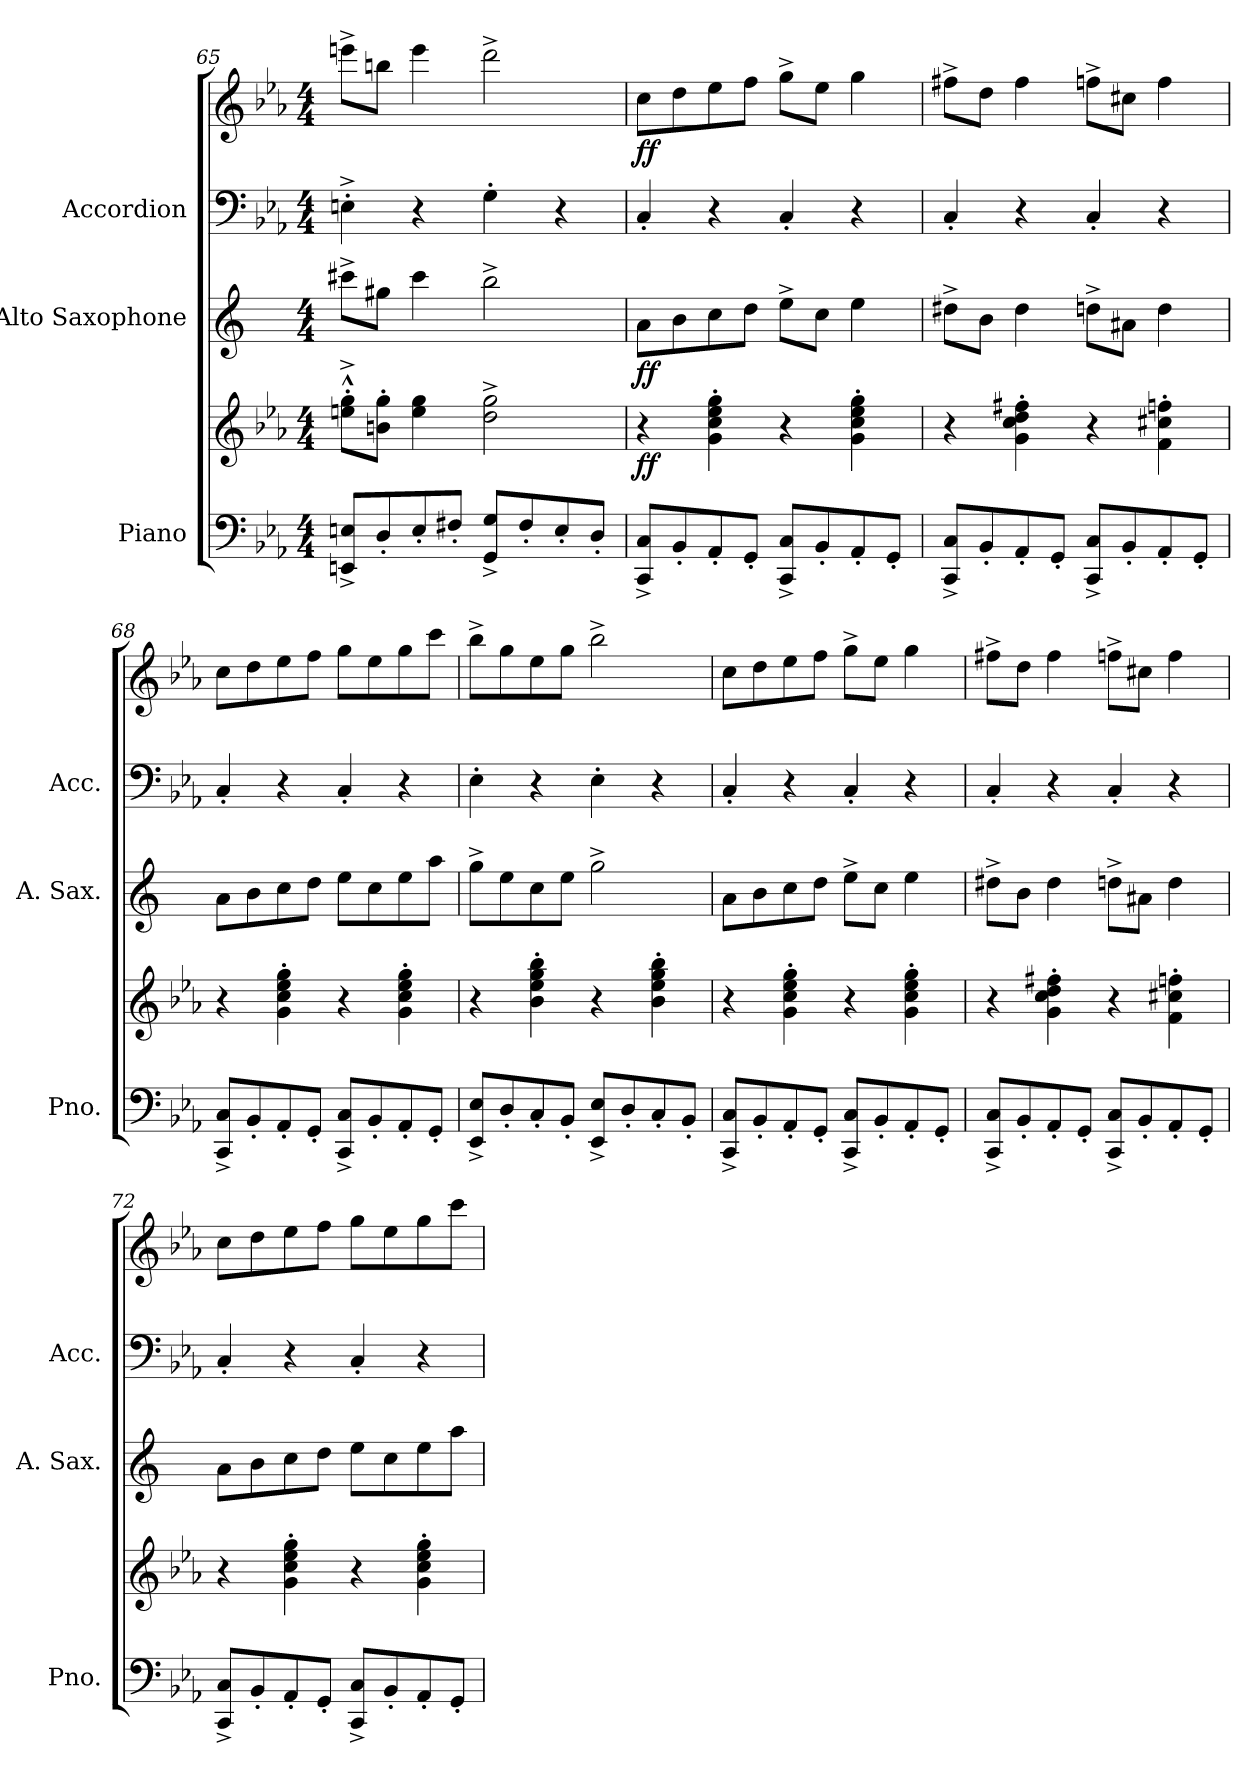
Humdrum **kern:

**kern	**kern	**dynam	**kern	**dynam	**kern	**kern	**dynam
*part3	*part3	*part3	*part2	*part2	*part1	*part1	*part1
*staff5	*staff4	*staff4/5	*staff3	*staff3	*staff2	*staff1	*staff1/2
*I"Piano	*	*	*I"Alto Saxophone	*	*I"Accordion	*	*
*I'Pno.	*	*	*I'A. Sax.	*	*I'Acc.	*	*
*clefF4	*clefG2	*	*clefG2	*	*clefF4	*clefG2	*
*	*	*	*ITrd5c9	*	*	*	*
*k[b-e-a-]	*k[b-e-a-]	*	*k[b-e-a-]	*	*k[b-e-a-]	*k[b-e-a-]	*
*M4/4	*M4/4	*	*M4/4	*	*M4/4	*M4/4	*
=65	=65	=65	=65	=65	=65	=65	=65
8EEn/^ 8En/^L	8een\'^^^ 8gg\'^^^L	.	8een^\L	.	4En'^\	8eeen^\L	.
8D<'/	8bn\' 8gg\'J	.	8bn\J	.	.	8bbn\J	.
8E'/	4ee\ 4gg\	.	4ee\	.	4r	4eee\	.
8F#X'/J	.	.	.	.	.	.	.
8GG/^ 8G/^L	2dd\^ 2gg\^	.	2dd^\	.	4G'\	2ddd^\	.
8F#'/	.	.	.	.	.	.	.
8E'/	.	.	.	.	4r	.	.
8D'/J	.	.	.	.	.	.	.
!!LO:LB:g=z
=66	=66	=66	=66	=66	=66	=66	=66
!	!	!LO:DY:b	!	!LO:DY:b	!	!	!LO:DY:b
8CC/^ 8C/^L	4r	ff	8c\L	ff	4C'/	8cc\L	ff
8BB-'/	.	.	8d\	.	.	8dd\	.
8AA-'/	4g\' 4cc\' 4ee-\' 4gg\'	.	8e-\	.	4r	8ee-\	.
8GG'/J	.	.	8f\J	.	.	8ff\J	.
8CC/^ 8C/^L	4r	.	8g^\L	.	4C'/	8gg^\L	.
8BB-'/	.	.	8e-\J	.	.	8ee-\J	.
8AA-'/	4g\' 4cc\' 4ee-\' 4gg\'	.	4g\	.	4r	4gg\	.
8GG'/J	.	.	.	.	.	.	.
=67	=67	=67	=67	=67	=67	=67	=67
8CC/^ 8C/^L	4r	.	8f#X^\L	.	4C'/	8ff#X^\L	.
8BB-'/	.	.	8d\J	.	.	8dd\J	.
8AA-'/	4g\' 4cc\' 4dd\' 4ff#X\'	.	4f#\	.	4r	4ff#\	.
8GG'/J	.	.	.	.	.	.	.
8CC/^ 8C/^L	4r	.	8fn^\L	.	4C'/	8ffn^\L	.
8BB-'/	.	.	8c#X\J	.	.	8cc#X\J	.
8AA-'/	4f\' 4cc#X\' 4ffn\'	.	4f\	.	4r	4ff\	.
8GG'/J	.	.	.	.	.	.	.
=68	=68	=68	=68	=68	=68	=68	=68
8CC/^ 8C/^L	4r	.	8c\L	.	4C'/	8cc\L	.
8BB-'/	.	.	8d\	.	.	8dd\	.
8AA-'/	4g\' 4cc\' 4ee-\' 4gg\'	.	8e-\	.	4r	8ee-\	.
8GG'/J	.	.	8f\J	.	.	8ff\J	.
8CC/^ 8C/^L	4r	.	8g\L	.	4C'/	8gg\L	.
8BB-'/	.	.	8e-\	.	.	8ee-\	.
8AA-'/	4g\' 4cc\' 4ee-\' 4gg\'	.	8g\	.	4r	8gg\	.
8GG'/J	.	.	8cc\J	.	.	8ccc\J	.
=69	=69	=69	=69	=69	=69	=69	=69
8EE-/^ 8E-/^L	4r	.	8b-^\L	.	4E-'\	8bb-^\L	.
8D'/	.	.	8g\	.	.	8gg\	.
8C'/	4b-\' 4ee-\' 4gg\' 4bb-\'	.	8e-\	.	4r	8ee-\	.
8BB-'/J	.	.	8g\J	.	.	8gg\J	.
8EE-/^ 8E-/^L	4r	.	2b-^\	.	4E-'\	2bb-^\	.
8D'/	.	.	.	.	.	.	.
8C'/	4b-\' 4ee-\' 4gg\' 4bb-\'	.	.	.	4r	.	.
8BB-'/J	.	.	.	.	.	.	.
!!LO:PB:g=z
=70	=70	=70	=70	=70	=70	=70	=70
8CC/^ 8C/^L	4r	.	8c\L	.	4C'/	8cc\L	.
8BB-'/	.	.	8d\	.	.	8dd\	.
8AA-'/	4g\' 4cc\' 4ee-\' 4gg\'	.	8e-\	.	4r	8ee-\	.
8GG'/J	.	.	8f\J	.	.	8ff\J	.
8CC/^ 8C/^L	4r	.	8g^\L	.	4C'/	8gg^\L	.
8BB-'/	.	.	8e-\J	.	.	8ee-\J	.
8AA-'/	4g\' 4cc\' 4ee-\' 4gg\'	.	4g\	.	4r	4gg\	.
8GG'/J	.	.	.	.	.	.	.
=71	=71	=71	=71	=71	=71	=71	=71
8CC/^ 8C/^L	4r	.	8f#X^\L	.	4C'/	8ff#X^\L	.
8BB-'/	.	.	8d\J	.	.	8dd\J	.
8AA-'/	4g\' 4cc\' 4dd\' 4ff#X\'	.	4f#\	.	4r	4ff#\	.
8GG'/J	.	.	.	.	.	.	.
8CC/^ 8C/^L	4r	.	8fn^\L	.	4C'/	8ffn^\L	.
8BB-'/	.	.	8c#X\J	.	.	8cc#X\J	.
8AA-'/	4f\' 4cc#X\' 4ffn\'	.	4f\	.	4r	4ff\	.
8GG'/J	.	.	.	.	.	.	.
=72	=72	=72	=72	=72	=72	=72	=72
8CC/^ 8C/^L	4r	.	8c\L	.	4C'/	8cc\L	.
8BB-'/	.	.	8d\	.	.	8dd\	.
8AA-'/	4g\' 4cc\' 4ee-\' 4gg\'	.	8e-\	.	4r	8ee-\	.
8GG'/J	.	.	8f\J	.	.	8ff\J	.
8CC/^ 8C/^L	4r	.	8g\L	.	4C'/	8gg\L	.
8BB-'/	.	.	8e-\	.	.	8ee-\	.
8AA-'/	4g\' 4cc\' 4ee-\' 4gg\'	.	8g\	.	4r	8gg\	.
8GG'/J	.	.	8cc\J	.	.	8ccc\J	.
=	=	=	=	=	=	=	=
*-	*-	*-	*-	*-	*-	*-	*-
